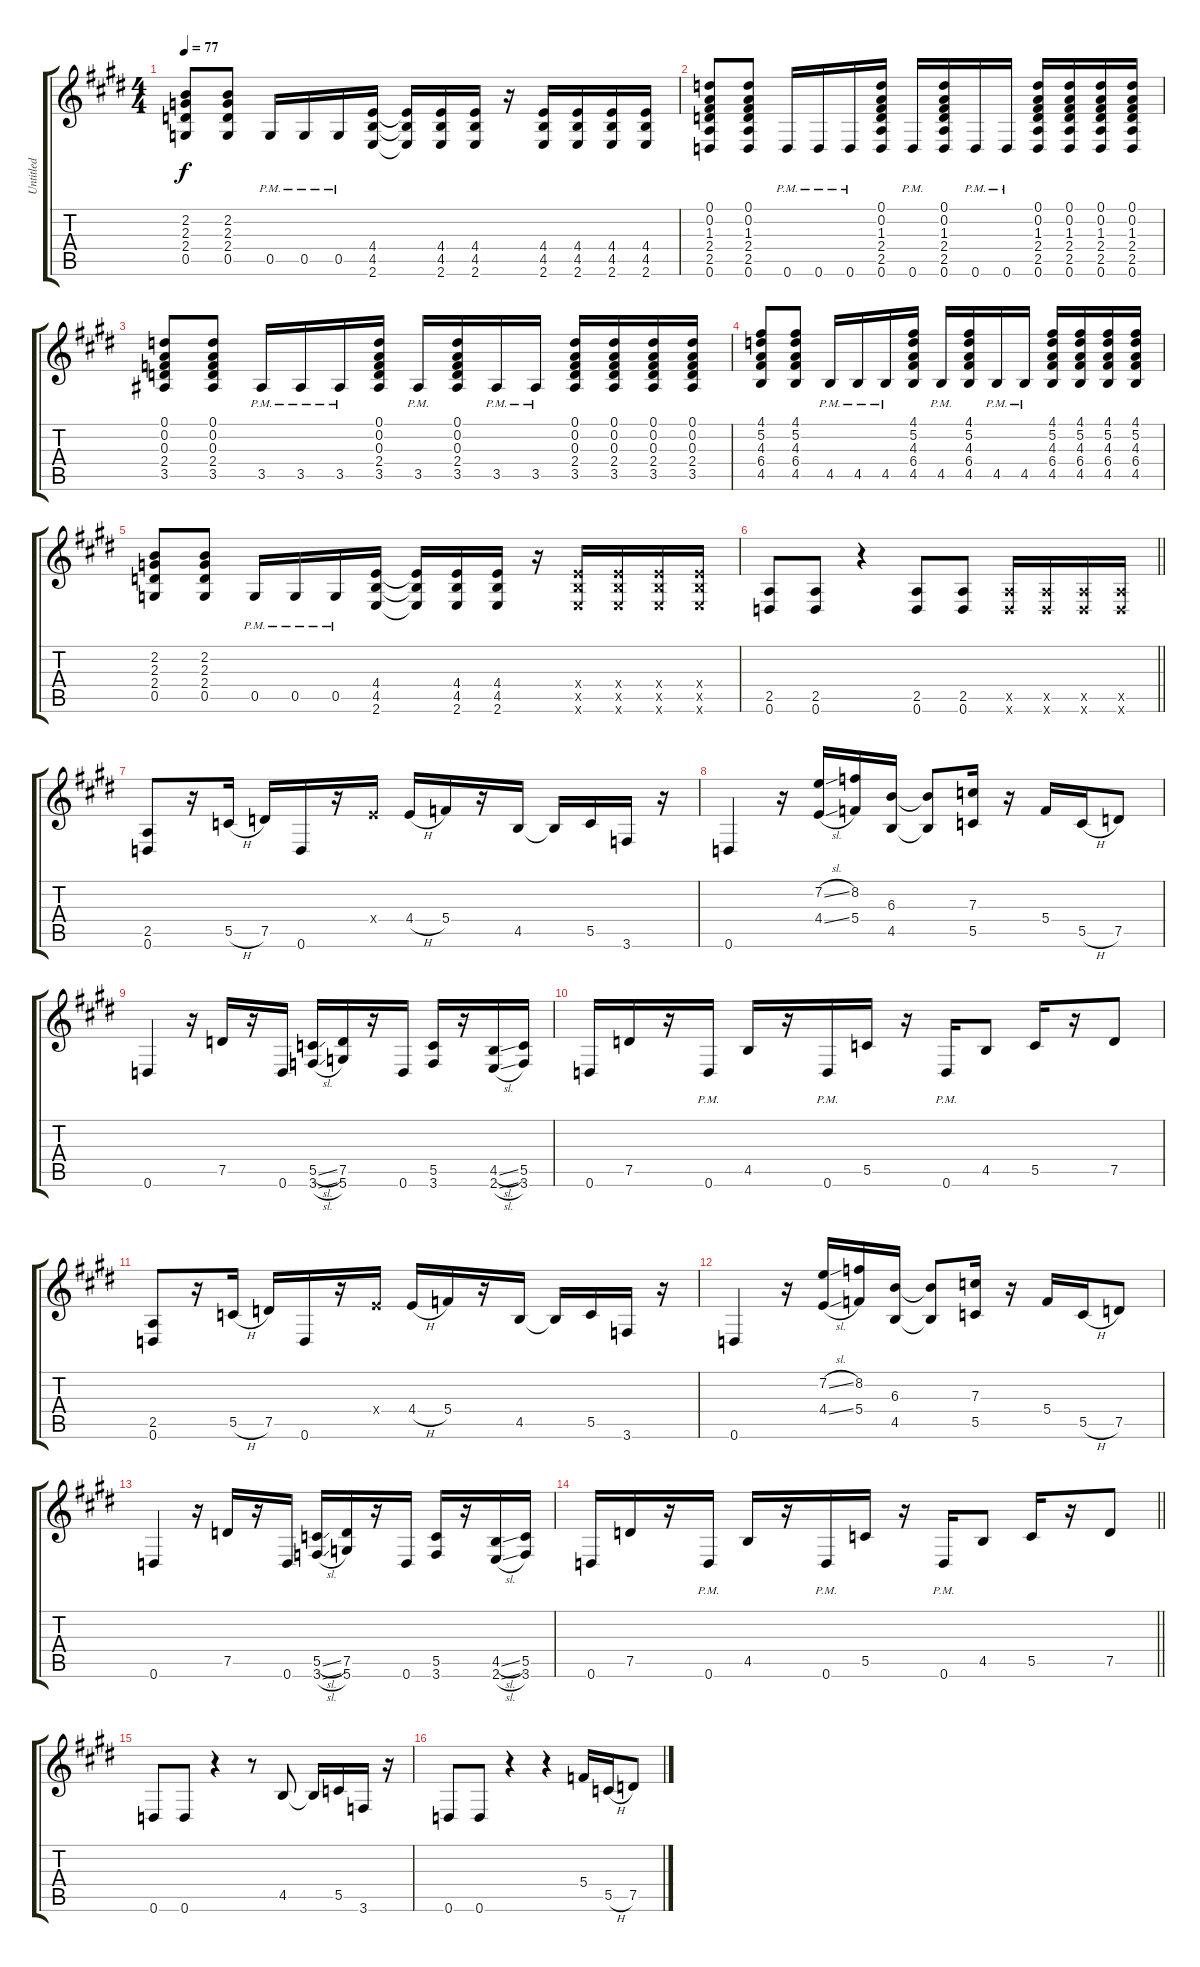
\track ("Untitled" "Untitled") {instrument overdrivenguitar}
\staff {score tabs}
\tuning (D4 A3 F3 C3 G2 D2) {hide}
\ts (4 4)
\tempo 77
\clef g2
\ks c#minor
(2.2 2.3 2.4 0.5).8{dy f} (2.2 2.3 2.4 0.5).8 0.5{pm}.16 0.5{pm}.16 0.5{pm}.16 (4.4 4.5 2.6).16 (4.4{t} 4.5{t} 2.6{t}).16 (4.4 4.5 2.6).16 (4.4 4.5 2.6).16 r.16 (4.4 4.5 2.6).16 (4.4 4.5 2.6).16 (4.4 4.5 2.6).16 (4.4 4.5 2.6).16 |
\ks e
(0.1 0.2 1.3 2.4 2.5 0.6).8 (0.1 0.2 1.3 2.4 2.5 0.6).8 0.6{pm}.16 0.6{pm}.16 0.6{pm}.16 (0.1 0.2 1.3 2.4 2.5 0.6).16 0.6{pm}.16 (0.1 0.2 1.3 2.4 2.5 0.6).16 0.6{pm}.16 0.6{pm}.16 (0.1 0.2 1.3 2.4 2.5 0.6).16 (0.1 0.2 1.3 2.4 2.5 0.6).16 (0.1 0.2 1.3 2.4 2.5 0.6).16 (0.1 0.2 1.3 2.4 2.5 0.6).16 |
\ks c#minor
(0.1 0.2 0.3 2.4 3.5).8 (0.1 0.2 0.3 2.4 3.5).8 3.5{pm}.16 3.5{pm}.16 3.5{pm}.16 (0.1 0.2 0.3 2.4 3.5).16 3.5{pm}.16 (0.1 0.2 0.3 2.4 3.5).16 3.5{pm}.16 3.5{pm}.16 (0.1 0.2 0.3 2.4 3.5).16 (0.1 0.2 0.3 2.4 3.5).16 (0.1 0.2 0.3 2.4 3.5).16 (0.1 0.2 0.3 2.4 3.5).16 |
(4.1 5.2 4.3 6.4 4.5).8 (4.1 5.2 4.3 6.4 4.5).8 4.5{pm}.16 4.5{pm}.16 4.5{pm}.16 (4.1 5.2 4.3 6.4 4.5).16 4.5{pm}.16 (4.1 5.2 4.3 6.4 4.5).16 4.5{pm}.16 4.5{pm}.16 (4.1 5.2 4.3 6.4 4.5).16 (4.1 5.2 4.3 6.4 4.5).16 (4.1 5.2 4.3 6.4 4.5).16 (4.1 5.2 4.3 6.4 4.5).16 |
\ks e
(2.2 2.3 2.4 0.5).8 (2.2 2.3 2.4 0.5).8 0.5{pm}.16 0.5{pm}.16 0.5{pm}.16 (4.4 4.5 2.6).16 (4.4{t} 4.5{t} 2.6{t}).16 (4.4 4.5 2.6).16 (4.4 4.5 2.6).16 r.16 (4.4{x} 4.5{x} 2.6{x}).16 (4.4{x} 4.5{x} 2.6{x}).16 (4.4{x} 4.5{x} 2.6{x}).16 (4.4{x} 4.5{x} 2.6{x}).16 |
\barLineRight lightlight
\ks c#minor
(2.5 0.6).8 (2.5 0.6).8 r.4 (2.5 0.6).8 (2.5 0.6).8 (2.5{x} 0.6{x}).16 (2.5{x} 0.6{x}).16 (2.5{x} 0.6{x}).16 (2.5{x} 0.6{x}).16 |
\section ("" " ")
(2.5 0.6).8 r.16 5.5{h}.16 7.5.16 0.6.16 r.16 4.4{x}.16 4.4{h}.16 5.4.16 r.16 4.5.16 4.5{t}.16 5.5.16 3.6.16 r.16 |
\ks e
0.6.4 r.16 (7.2{sl} 4.4{sl}).16 (8.2 5.4).16 (6.3 4.5).16 (6.3{t} 4.5{t}).8 (7.3 5.5).16 r.16 5.4.16 5.5{h}.16 7.5.8 |
\ks c#minor
0.6.4 r.16 7.5.16 r.16 0.6.16 (5.5{sl} 3.6{sl}).16 (7.5 5.6).16 r.16 0.6.16 (5.5 3.6).16 r.16 (4.5{sl} 2.6{sl}).16 (5.5 3.6).16 |
0.6.16 7.5.16 r.16 0.6{pm}.16 4.5.16 r.16 0.6{pm}.16 5.5.16 r.16 0.6{pm}.16 4.5.8 5.5.16 r.16 7.5.8 |
\ks e
(2.5 0.6).8 r.16 5.5{h}.16 7.5.16 0.6.16 r.16 4.4{x}.16 4.4{h}.16 5.4.16 r.16 4.5.16 4.5{t}.16 5.5.16 3.6.16 r.16 |
\ks c#minor
0.6.4 r.16 (7.2{sl} 4.4{sl}).16 (8.2 5.4).16 (6.3 4.5).16 (6.3{t} 4.5{t}).8 (7.3 5.5).16 r.16 5.4.16 5.5{h}.16 7.5.8 |
0.6.4 r.16 7.5.16 r.16 0.6.16 (5.5{sl} 3.6{sl}).16 (7.5 5.6).16 r.16 0.6.16 (5.5 3.6).16 r.16 (4.5{sl} 2.6{sl}).16 (5.5 3.6).16 |
\barLineRight lightlight
\ks e
0.6.16 7.5.16 r.16 0.6{pm}.16 4.5.16 r.16 0.6{pm}.16 5.5.16 r.16 0.6{pm}.16 4.5.8 5.5.16 r.16 7.5.8 |
\section ("" " ")
\ks c#minor
0.6.8 0.6.8 r.4 r.8 4.5.8 4.5{t}.16 5.5.16 3.6.16 r.16 |
0.6.8 0.6.8 r.4 r.4 5.4.16 5.5{h}.16 7.5.8
